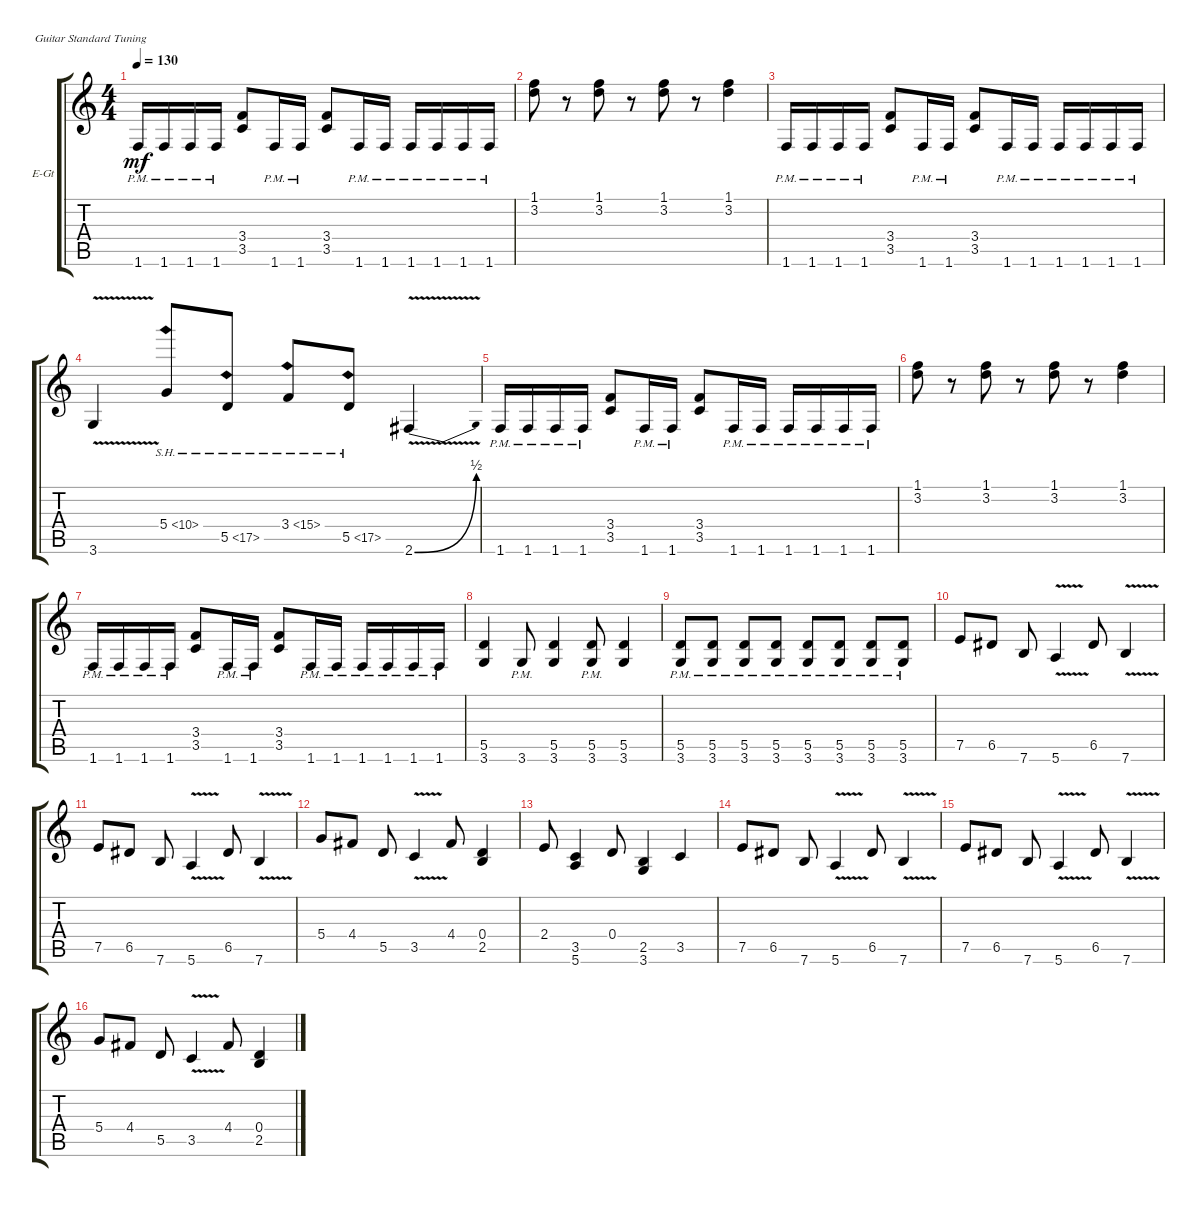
\defaultSystemsLayout 4
\bracketExtendMode groupsimilarinstruments
\firstSystemTrackNameOrientation horizontal
\otherSystemsTrackNameOrientation horizontal
\track ("Electric Guitar" "E-Gt") {instrument distortionguitar}
\staff {score tabs}
\tuning (E4 B3 G3 D3 A2 E2)
\ts (4 4)
\tempo 130
\clef g2
\ks c
1.6{pm}.16{dy mf} 1.6{pm}.16 1.6{pm}.16 1.6{pm}.16 (3.5 3.4).8 1.6{pm}.16 1.6{pm}.16 (3.5 3.4).8 1.6{pm}.16 1.6{pm}.16 1.6{pm}.16 1.6{pm}.16 1.6{pm}.16 1.6{pm}.16 |
(3.2 1.1).8 r.8 (1.1 3.2).8 r.8 (3.2 1.1).8 r.8 (3.2 1.1).4 |
1.6{pm}.16 1.6{pm}.16 1.6{pm}.16 1.6{pm}.16 (3.5 3.4).8 1.6{pm}.16 1.6{pm}.16 (3.5 3.4).8 1.6{pm}.16 1.6{pm}.16 1.6{pm}.16 1.6{pm}.16 1.6{pm}.16 1.6{pm}.16 |
3.6{v}.4 5.4{sh 5}.8 5.5{sh 12}.8 3.4{sh 12}.8 5.5{sh 12}.8 2.6{be (bend 0 0 45 2) v}.4 |
1.6{pm}.16 1.6{pm}.16 1.6{pm}.16 1.6{pm}.16 (3.5 3.4).8 1.6{pm}.16 1.6{pm}.16 (3.5 3.4).8 1.6{pm}.16 1.6{pm}.16 1.6{pm}.16 1.6{pm}.16 1.6{pm}.16 1.6{pm}.16 |
(3.2 1.1).8 r.8 (1.1 3.2).8 r.8 (3.2 1.1).8 r.8 (3.2 1.1).4 |
1.6{pm}.16 1.6{pm}.16 1.6{pm}.16 1.6{pm}.16 (3.5 3.4).8 1.6{pm}.16 1.6{pm}.16 (3.5 3.4).8 1.6{pm}.16 1.6{pm}.16 1.6{pm}.16 1.6{pm}.16 1.6{pm}.16 1.6{pm}.16 |
(5.5 3.6).4 3.6{pm}.8 (3.6 5.5).4 (3.6{pm} 5.5{pm}).8 (3.6 5.5).4 |
(3.6{pm} 5.5{pm}).8 (3.6{pm} 5.5{pm}).8 (3.6{pm} 5.5{pm}).8 (3.6{pm} 5.5{pm}).8 (3.6{pm} 5.5{pm}).8 (3.6{pm} 5.5{pm}).8 (3.6{pm} 5.5{pm}).8 (3.6{pm} 5.5{pm}).8 |
7.5.8 6.5.8 7.6.8 5.6{v}.4 6.5.8 7.6{v}.4 |
7.5.8 6.5.8 7.6.8 5.6{v}.4 6.5.8 7.6{v}.4 |
5.4.8 4.4.8 5.5.8 3.5{v}.4 4.4.8 (2.5 0.4).4 |
2.4.8 (3.5 5.6).4 0.4.8 (3.6 2.5).4 3.5.4 |
7.5.8 6.5.8 7.6.8 5.6{v}.4 6.5.8 7.6{v}.4 |
7.5.8 6.5.8 7.6.8 5.6{v}.4 6.5.8 7.6{v}.4 |
5.4.8 4.4.8 5.5.8 3.5{v}.4 4.4.8 (2.5 0.4).4
